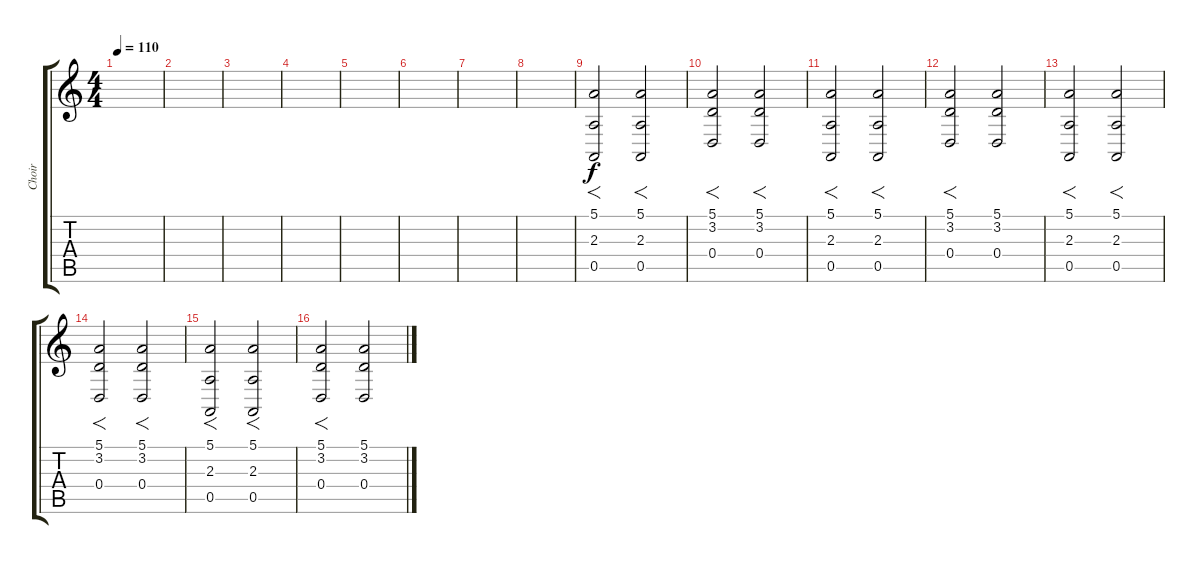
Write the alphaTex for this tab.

\track ("Choir" "Choir") {instrument choiraahs}
\staff {score tabs}
\tuning (E4 B3 G3 D3 A2 E2) {hide}
\ts (4 4)
\tempo 110
\clef g2
\ks c
|
|
|
|
|
|
|
|
(5.1 2.3 0.5).2{f} (5.1 2.3 0.5).2{f} |
(5.1 3.2 0.4).2{f} (5.1 3.2 0.4).2{f} |
(5.1 2.3 0.5).2{f} (5.1 2.3 0.5).2{f} |
(5.1 3.2 0.4).2{f} (5.1 3.2 0.4).2 |
(5.1 2.3 0.5).2{f} (5.1 2.3 0.5).2{f} |
(5.1 3.2 0.4).2{f} (5.1 3.2 0.4).2{f} |
(5.1 2.3 0.5).2{f} (5.1 2.3 0.5).2{f} |
(5.1 3.2 0.4).2{f} (5.1 3.2 0.4).2
